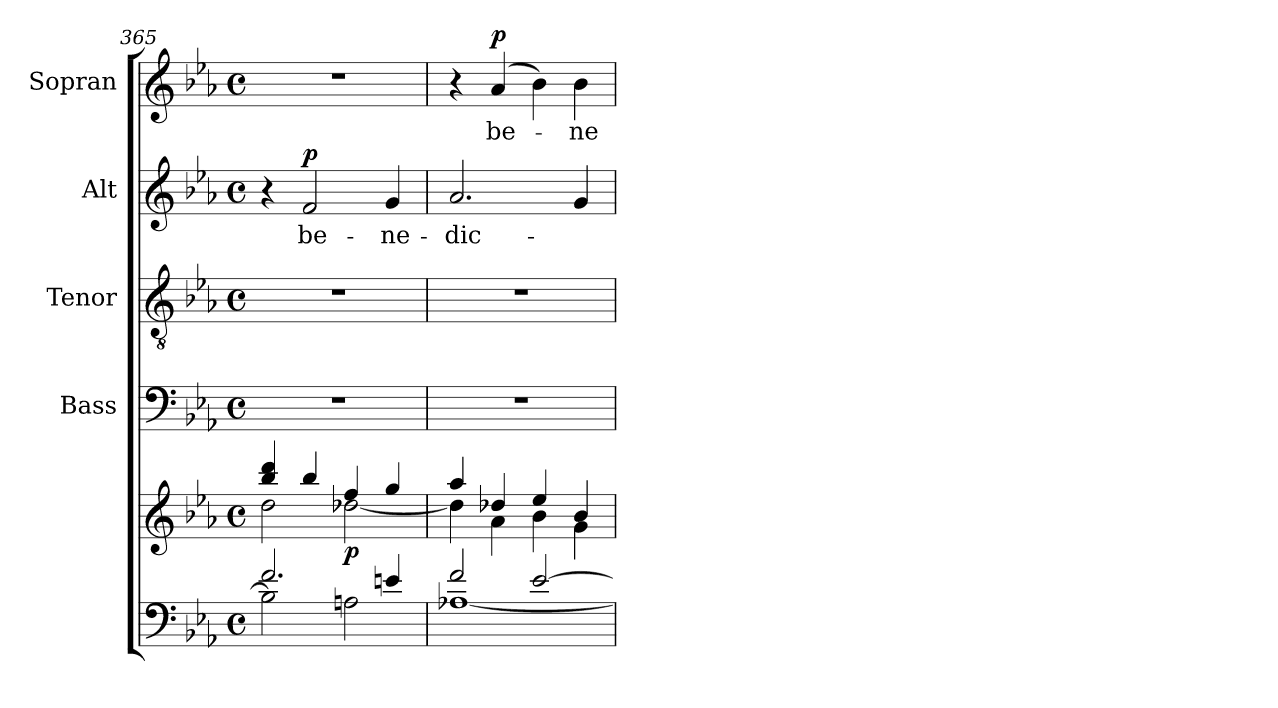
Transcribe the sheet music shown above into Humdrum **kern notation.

**kern	**kern	**dynam	**kern	**kern	**kern	**text	**dynam	**kern	**text	**dynam
*part5	*part5	*part5	*part4	*part3	*part2	*part2	*part2	*part1	*part1	*part1
*staff6	*staff5	*staff5/6	*staff4	*staff3	*staff2	*staff2	*staff2	*staff1	*staff1	*staff1
*	*	*	*I"Bass	*I"Tenor	*I"Alt	*	*	*I"Sopran	*	*
*	*	*	*I'B.	*I'T.	*I'A.	*	*	*I'S.	*	*
*clefF4	*clefG2	*	*clefF4	*clefGv2	*clefG2	*	*	*clefG2	*	*
*k[b-e-a-]	*k[b-e-a-]	*	*k[b-e-a-]	*k[b-e-a-]	*k[b-e-a-]	*	*	*k[b-e-a-]	*	*
*E-:	*E-:	*	*E-:	*E-:	*E-:	*	*	*E-:	*	*
*M4/4	*M4/4	*	*M4/4	*M4/4	*M4/4	*	*	*M4/4	*	*
*met(c)	*met(c)	*	*met(c)	*met(c)	*met(c)	*	*	*met(c)	*	*
=365	=365	=365	=365	=365	=365	=365	=365	=365	=365	=365
*^	*^	*	*	*	*	*	*	*	*	*
2.f/	2B-\]	4bb-/ 4ddd/	2dd\	.	1r	1r	4r	.	.	1r	.	.
!	!	!	!	!	!	!	!	!LO:LY:b	!LO:DY:a	!	!	!
.	.	4bb-/	.	.	.	.	2f/	be-	p	.	.	.
!	!	!	!	!LO:DY:b	!	!	!	!	!	!	!	!
.	2An\	4ff/	[<2dd-X\	p	.	.	.	.	.	.	.	.
!	!	!	!	!	!	!	!	!LO:LY:b	!	!	!	!
4en/	.	4gg/	.	.	.	.	4g/	-ne-	.	.	.	.
=366	=366	=366	=366	=366	=366	=366	=366	=366	=366	=366	=366	=366
!	!	!	!	!	!	!	!	!LO:LY:b	!	!	!	!
2f/	[<1A-X	4aa-/	4dd-\]	.	1r	1r	2.a-/	-dic-	.	4r	.	.
!	!	!	!	!	!	!	!	!	!	!	!LO:LY:b	!LO:DY:a
.	.	4dd-X/	4a-\	.	.	.	.	.	.	(4a-/	be-	p
[>2e-/	.	4ee-/	4b-\	.	.	.	.	.	.	4b-\)	.	.
!	!	!	!	!	!	!	!	!	!	!	!LO:LY:b	!
.	.	4b-/	4g\	.	.	.	4g/	.	.	4b-\	-ne-	.
*v	*v	*	*	*	*	*	*	*	*	*	*	*
*	*v	*v	*	*	*	*	*	*	*	*	*
=	=	=	=	=	=	=	=	=	=	=
*-	*-	*-	*-	*-	*-	*-	*-	*-	*-	*-
